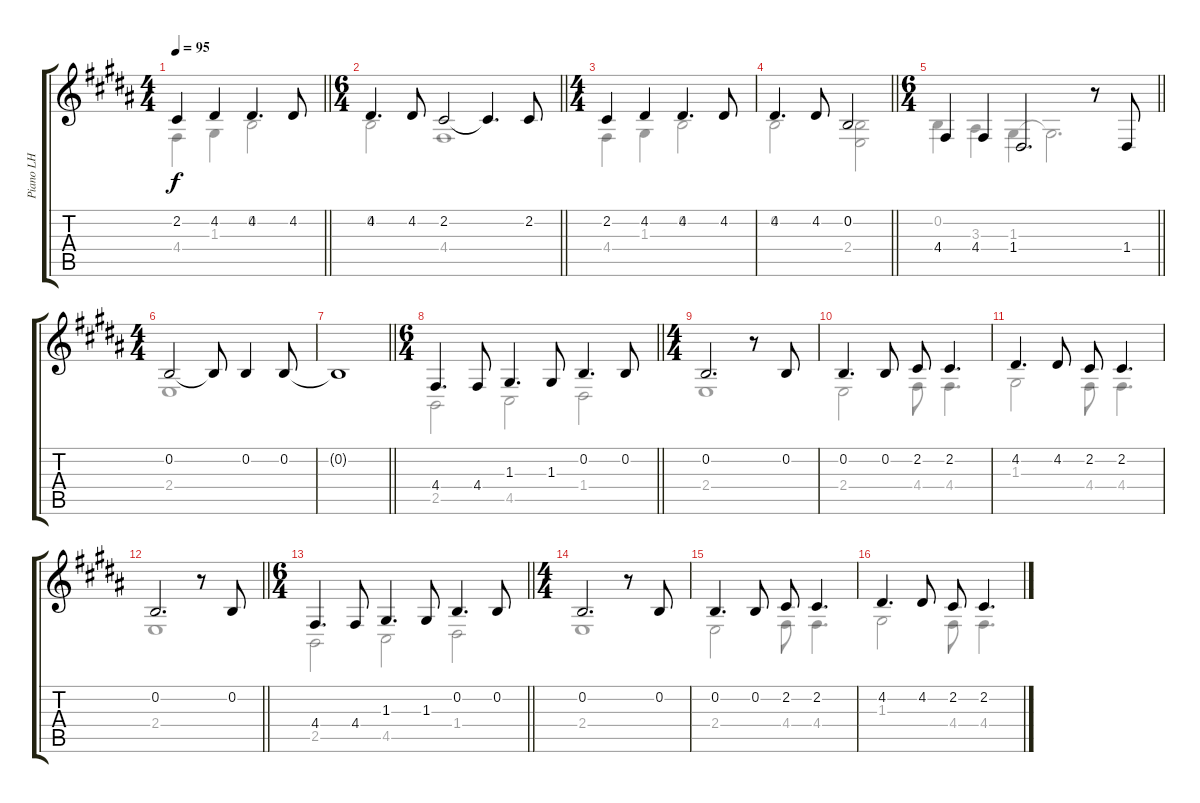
\track ("Piano LH" "Piano LH") {instrument acousticgrandpiano}
\staff {score tabs}
\tuning (E4 B3 G3 D3 A2 E2) {hide}
\voice
\ts (4 4)
\tempo 95
\clef g2
\barLineRight lightlight
\ks b
2.2.4{dy f} 4.2.4 4.2.4{d} 4.2.8 |
\ts (6 4)
\barLineRight lightlight
4.2.4{d} 4.2.8 2.2.2 2.2{t}.4{d} 2.2.8 |
\ts (4 4)
2.2.4 4.2.4 4.2.4{d} 4.2.8 |
\barLineRight lightlight
4.2.4{d} 4.2.8 0.2.2 |
\ts (6 4)
\barLineRight lightlight
4.4.4 4.4.4 1.4.2{d} r.8 1.4.8 |
\ts (4 4)
0.2.2 0.2{t}.8 0.2.4 0.2.8 |
\barLineRight lightlight
0.2{t}.1 |
\ts (6 4)
\barLineRight lightlight
4.4.4{d} 4.4.8 1.3.4{d} 1.3.8 0.2.4{d} 0.2.8 |
\ts (4 4)
0.2.2{d} r.8 0.2.8 |
0.2.4{d} 0.2.8 2.2.8 2.2.4{d} |
4.2.4{d} 4.2.8 2.2.8 2.2.4{d} |
\barLineRight lightlight
0.2.2{d} r.8 0.2.8 |
\ts (6 4)
\barLineRight lightlight
4.4.4{d} 4.4.8 1.3.4{d} 1.3.8 0.2.4{d} 0.2.8 |
\ts (4 4)
0.2.2{d} r.8 0.2.8 |
0.2.4{d} 0.2.8 2.2.8 2.2.4{d} |
4.2.4{d} 4.2.8 2.2.8 2.2.4{d}
\voice
\clef g2
\ottava regular
\simile none
\barLineRight lightlight
\ks b
4.4.4{dy f} 1.3.4 0.2.2 |
\barLineRight lightlight
0.2.2 4.4.1 |
4.4.4 1.3.4 0.2.2 |
\barLineRight lightlight
0.2.2 (0.2 2.4).2 |
\barLineRight lightlight
0.2.4 3.3.4 1.3.4 1.3{t}.2{d} |
2.4.1 |
\barLineRight lightlight
|
\barLineRight lightlight
2.5.2 4.5.2 1.4.2 |
2.4.1 |
2.4.2 4.4.8 4.4.4{d} |
1.3.2 4.4.8 4.4.4{d} |
\barLineRight lightlight
2.4.1 |
\barLineRight lightlight
2.5.2 4.5.2 1.4.2 |
2.4.1 |
2.4.2 4.4.8 4.4.4{d} |
1.3.2 4.4.8 4.4.4{d}
